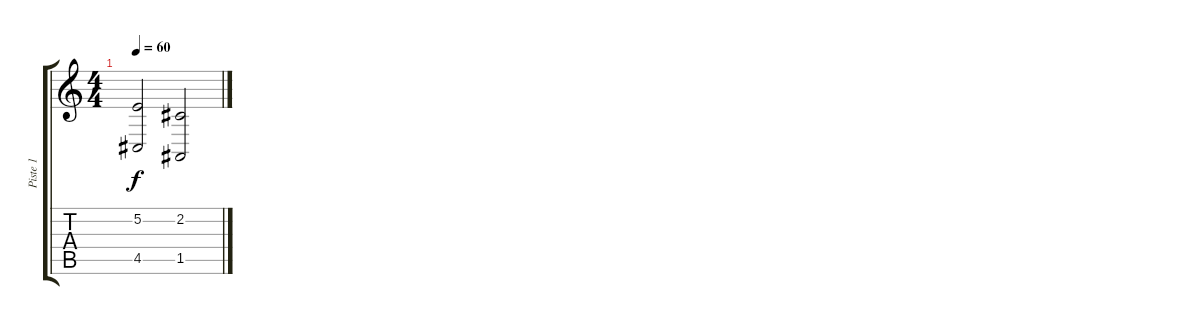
\track ("Piste 1" "Piste 1") {instrument acousticgrandpiano}
\staff {score tabs}
\tuning (E4 B3 G3 D3 A2 E2) {hide}
\ts (4 4)
\tempo 60
\clef g2
\ks c
(5.2 4.5).2{dy f} (2.2 1.5).2
